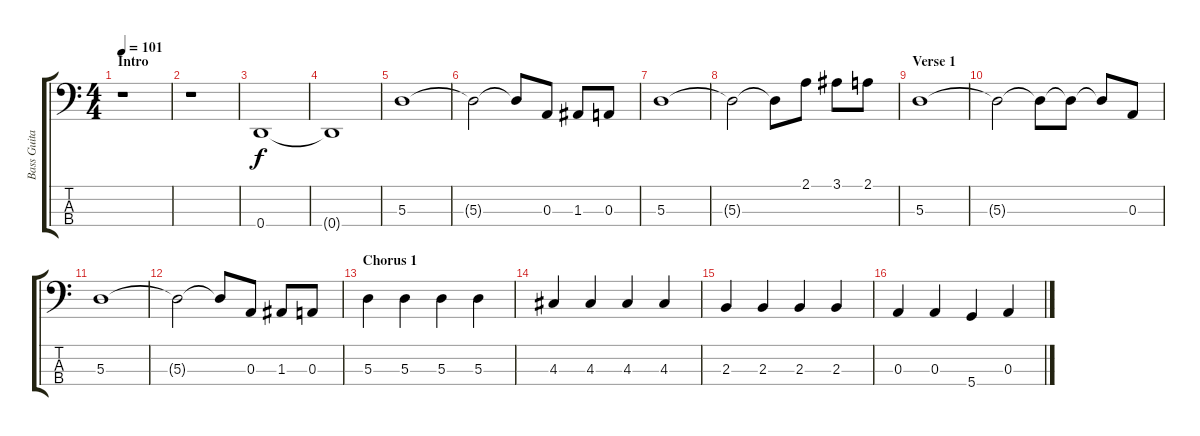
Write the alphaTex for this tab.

\track ("Bass Guitar" "Bass Guita") {instrument electricbassfinger}
\staff {score tabs}
\tuning (G2 D2 A1 D1) {hide}
\ts (4 4)
\section ("" "Intro")
\tempo 101
\clef f4
\ks c
r.1{dy f instrument electricbassfinger} |
r.1 |
0.4.1 |
0.4{t}.1 |
5.3.1 |
5.3{t}.2 5.3{t}.8 0.3.8 1.3.8 0.3.8 |
5.3.1 |
5.3{t}.2 5.3{t}.8 2.1.8 3.1.8 2.1.8 |
\section ("" "Verse 1")
5.3.1 |
5.3{t}.2 5.3{t}.8 5.3{t}.8 5.3{t}.8 0.3.8 |
5.3.1 |
5.3{t}.2 5.3{t}.8 0.3.8 1.3.8 0.3.8 |
\section ("" "Chorus 1")
5.3.4 5.3.4 5.3.4 5.3.4 |
4.3.4 4.3.4 4.3.4 4.3.4 |
2.3.4 2.3.4 2.3.4 2.3.4 |
0.3.4 0.3.4 5.4.4 0.3.4
